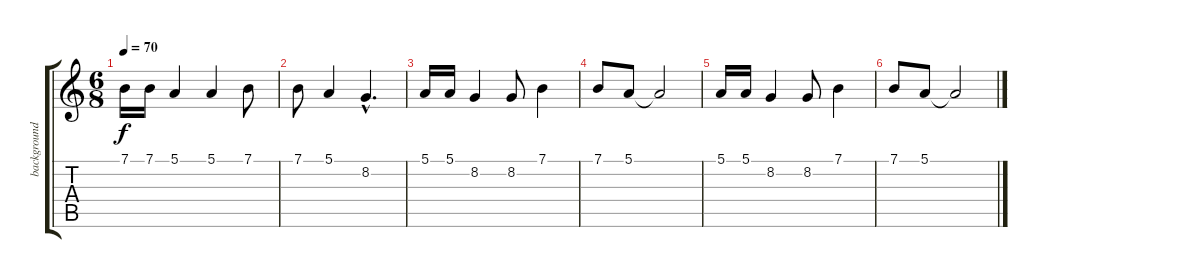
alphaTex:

\track ("background" "background") {instrument tremolostrings}
\staff {score tabs}
\tuning (E4 B3 G3 D3 A2 E2) {hide}
\ts (6 8)
\tempo 70
\clef g2
\ks c
7.1.16{dy f} 7.1.16 5.1.4 5.1.4 7.1.8 |
7.1.8 5.1.4 8.2{hac}.4{d} |
5.1.16 5.1.16 8.2.4 8.2.8 7.1.4 |
7.1.8 5.1.8 5.1{t}.2 |
5.1.16 5.1.16 8.2.4 8.2.8 7.1.4 |
7.1.8 5.1.8 5.1{t}.2
